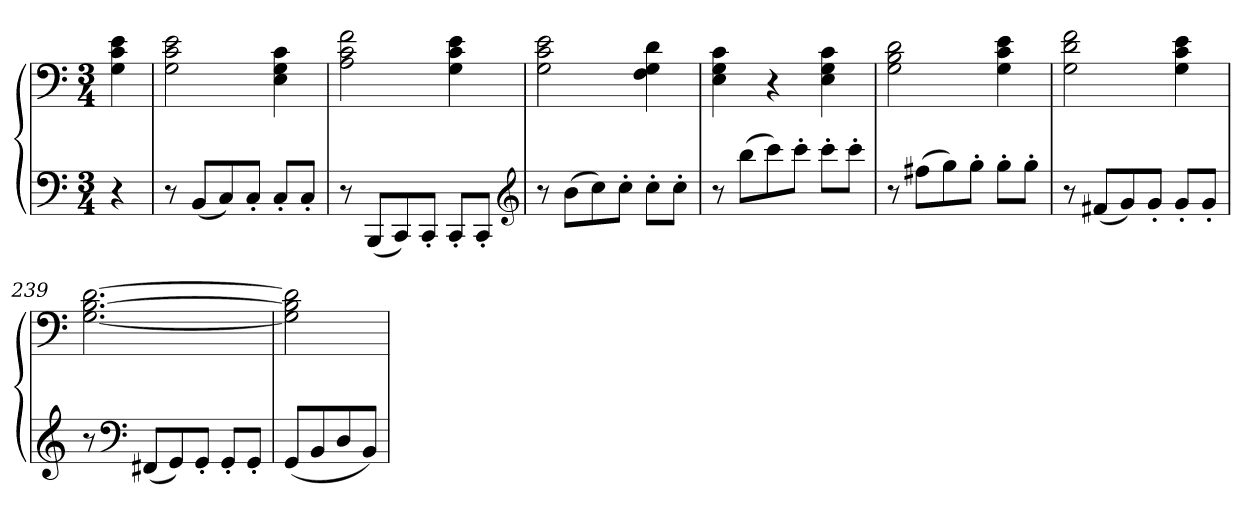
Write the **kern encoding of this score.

**kern	**kern
*part1	*part1
*staff2	*staff1
*clefF4	*clefF4
*k[]	*k[]
*C:	*C:
*M3/4	*M3/4
=	=
4r	4G 4c 4e
=233	=233
8r	2G 2c 2e
(8BBL	.
8C)	.
8C'J	.
8C'L	4E 4G 4c
8C'J	.
=234	=234
8r	2A 2c 2f
(8BBBL	.
8CC)	.
8CC'J	.
8CC'L	4G 4c 4e
8CC'J	.
*clefG2	*
=235	=235
8r	2G 2c 2e
(8bL	.
8cc)	.
8cc'J	.
8cc'L	4F 4G 4d
8cc'J	.
=236	=236
8r	4E 4G 4c
(8bbL	.
8ccc)	4r
8ccc'J	.
8ccc'L	4E 4G 4c
8ccc'J	.
=237	=237
8r	2G 2B 2d
(8ff#XL	.
8gg)	.
8gg'J	.
8gg'L	4G 4c 4e
8gg'J	.
=238	=238
8r	2G 2d 2f
(8f#XL	.
8g)	.
8g'J	.
8g'L	4G 4c 4e
8g'J	.
=239	=239
8r	[2.G [2.B [2.d
*clefF4	*
(8FF#XL	.
8GG)	.
8GG'J	.
8GG'L	.
8GG'J	.
=240	=240
(8GGL	2G] 2B] 2d]
8BB	.
8D	.
8BBJ)	.
=	=
*-	*-
